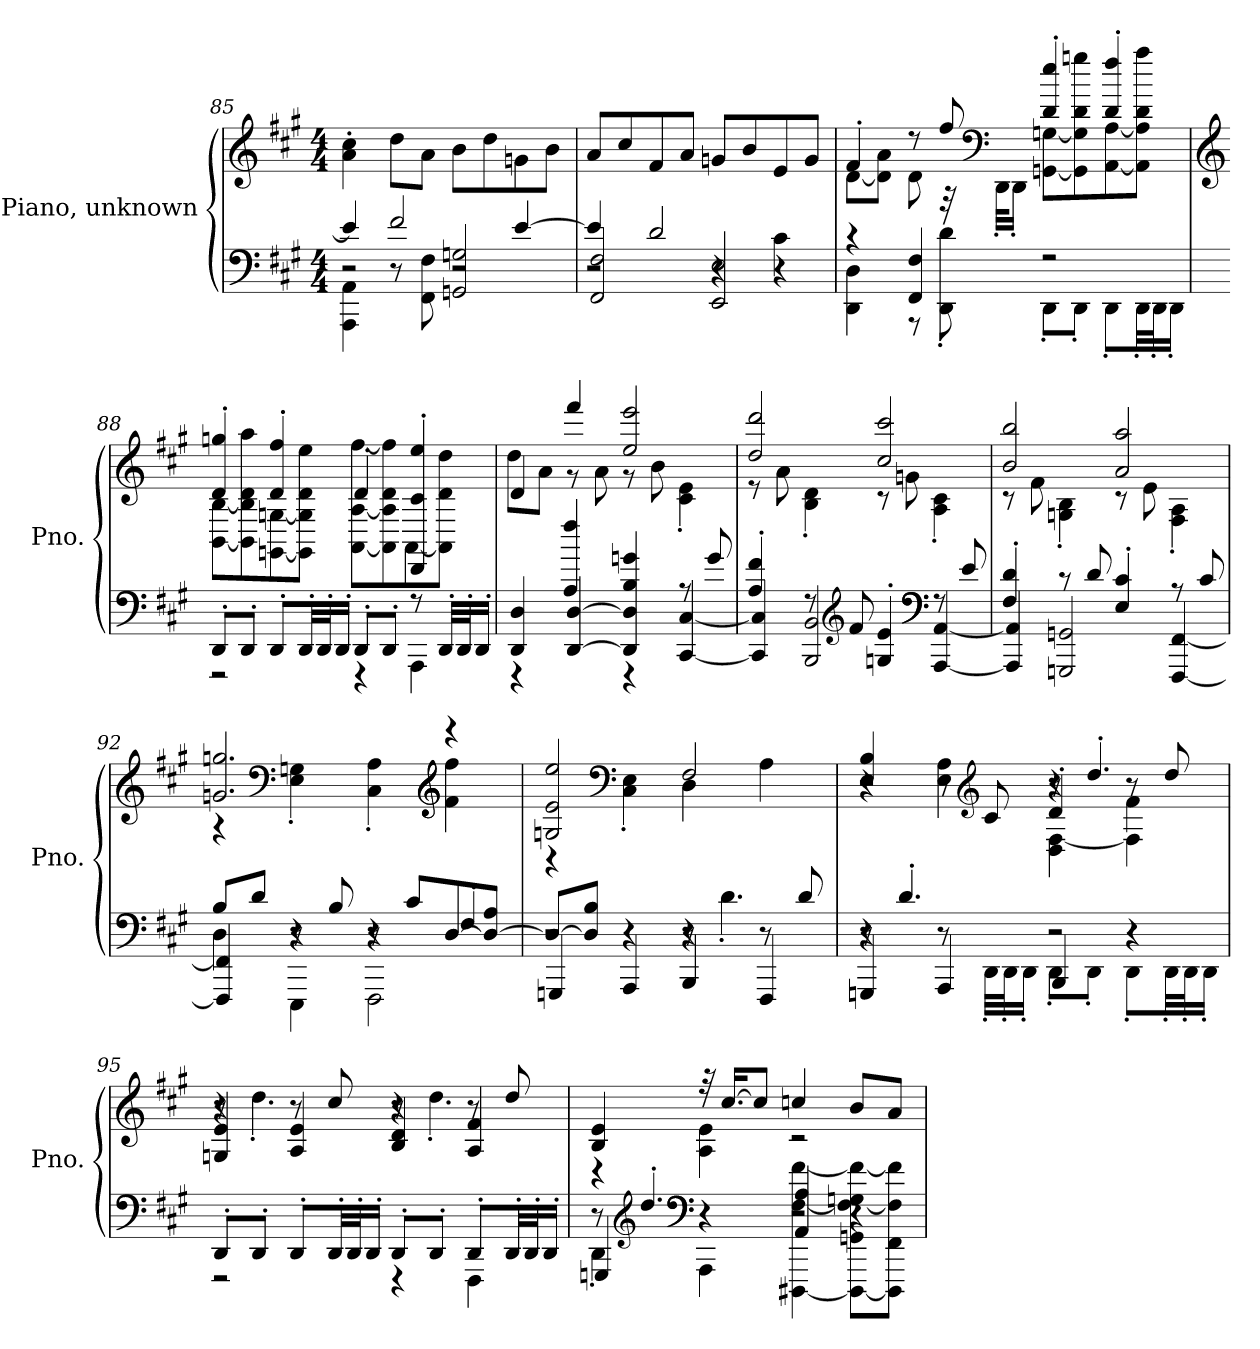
**kern	**kern
*part1	*part1
*staff2	*staff1
*I"Piano, unknown	*
*I'Pno.	*
*clefF4	*clefG2
*k[f#c#g#]	*k[f#c#g#]
*M4/4	*M4/4
=85	=85
*^	*
*	*^	*
4e/]	4AAA\ 4AA\	2r	4a\' 4cc#\'
2f#/	8r	.	8dd\L
.	8FF#\ 8F#\	.	8a\J
.	2r	2GGn/ 2Gn/	8b\L
.	.	.	8dd\
[4e/	.	.	8gn\
.	.	.	8b\J
=86	=86	=86	=86
4e/]	2r	2FF#/ 2F#/	8a/L
.	.	.	8cc#/
2d/	.	.	8f#/
.	.	.	8a/J
.	4r	2EE/ 2E/	8gn/L
.	.	.	8b/
4r	4c#\	.	8e/
.	.	.	8g/J
*	*v	*v	*
!!LO:LB:g=z
=87	=87	=87
*	*	*^
4r	4DD\ 4D\	4f#'/	[8d\L
.	.	.	8d\] 8a\J
4FF#/ 4F#/	8r	8r	8d\
.	8DD\' 8d\'	8ff#/	32r
*	*	*clefF4	*
.	.	.	32DD'\KLL
.	.	.	16DD'\JJ
2r	8DD'\L	4d/' 4ee/'	[8GGn\ [8Gn\L
.	8DD'\J	.	8GG\] 8G\] 8d\ 8ggn\
.	8DD'\L	4d/' 4ff#/'	[8AA\ [8A\
.	32DD'\LL	.	8AA\] 8A\] 8d\ 8aa\J
.	32DD'\J	.	.
.	16DD'\JJ	.	.
=88	=88	=88	=88
*	*	*clefG2	*
8DD'/L	2r	4d/' 4ggn/'	[8BB\ [8B\L
8DD'/J	.	.	8BB\] 8B\] 8d\ 8aa\
8DD'/L	.	4d/' 4ff#/'	[8GGn\ [8Gn\
32DD'/LL	.	.	8GG\] 8G\] 8d\ 8ee\J
32DD'/J	.	.	.
16DD'/JJ	.	.	.
8DD'/L	4r	4d'/	[8AA\ [8A\ [8ff#\L
8DD'/J	.	.	8AA\] 8A\] 8d\ 8ff#\]
8r	4AAA\	4DD/' 4c#/' 4ee/'	[8AA\
32DD'/LLL	.	.	8AA\] 8d\ 8dd\J
32DD'/J	.	.	.
16DD'/JJ	.	.	.
!!LO:LB:g=z	!!
=89	=89	=89	=89
4DD/ 4D/	4r	4d/	8dd\L
.	.	.	8a\J
[4DD/ [4D/	4A/ 4ff#/	4fff#/	8r
.	.	.	8a\
4DD/] 4D/] 4B/ 4gn/	4r	2ee/ 2eee/	8r
.	.	.	8b\
8r	[4CC#/ [4C#/	.	4c#\' 4e\'
8g/	.	.	.
=90	=90	=90	=90
4A/' 4f#/'	4CC#/] 4C#/]	2dd/ 2ddd/	8r
.	.	.	8a\
8r	2BBB/ 2BB/	.	4B\' 4d\'
*clefG2	*	*	*
8f#/	.	.	.
4Gn/' 4e/'	.	2cc#/ 2ccc#/	8r
.	.	.	8gn\
*clefF4	*	*	*
8r	[4AAA/ [4AA/	.	4A\' 4c#\'
8e/	.	.	.
=91	=91	=91	=91
4F#/' 4d/'	4AAA/] 4AA/]	2b/ 2bb/	8r
.	.	.	8f#\
8r	2GGGn/ 2GGn/	.	4Gn\' 4B\'
8d/	.	.	.
4E/' 4c#/'	.	2a/ 2aa/	8r
.	.	.	8e\
8r	[4FFF#/ [4FF#/	.	4F#\' 4A\'
8c#/	.	.	.
!!LO:LB:g=z	!!
=92	=92	=92	=92
*	*^	*	*
8B/L	4D\	4FFF#/] 4FF#/]	2.gn/ 2.ggn/	4r
8d/J	.	.	.	.
*	*	*	*clefF4	*
8r	4EEE\	4r	.	4E\' 4Gn\'
8B/	.	.	.	.
8r	2FFF#\	4r	.	4C#\' 4A\'
8c#/L	.	.	.	.
*	*	*	*clefG2	*
[8D/	.	4F#'/	4r	4f#\ 4ff#\
8D/_ 8A/J	.	.	.	.
=93	=93	=93	=93	=93
8D/L_	2r	4GGGn/	2Gn/ 2e/ 2ee/	4r
8D/] 8B/J	.	.	.	.
*	*	*	*clefF4	*
4AAA/	.	4r	.	4C#\' 4E\'
4r	8r	4BBB/	2F#/	4D\
.	4.d'\	.	.	.
8r	.	4FFF#/	.	4A\
8d/	.	.	.	.
=94	=94	=94	=94	=94
*	*	*	*^	*^
8r	4r	4GGGn/	2r	2r	4E/ 4B/	4r
4.d'/	.	.	.	.	.	.
.	8r	4AAA/	.	.	8r	4E\ 4A\
*	*	*	*clefG2	*	*	*
.	32DD'\LLL	.	.	.	8c#/	.
.	32DD'\J	.	.	.	.	.
.	16DD'\JJ	.	.	.	.	.
2r	8DD'\L	4BBB/	8r	4r	4d'/	4D\ [4F#\
.	8DD'\J	.	4.dd'/	.	.	.
.	8DD'\L	4r	.	4f#\	8r	4F#\]
.	32DD'\LL	.	.	.	8dd/	.
.	32DD'\J	.	.	.	.	.
.	16DD'\JJ	.	.	.	.	.
*	*v	*v	*	*	*	*
*	*	*	*	*v	*v
!!LO:LB:g=z
=95	=95	=95	=95	=95
8DD'/L	2r	4r	8r	4Gn/ 4e/
8DD'/J	.	.	4.dd'\	.
8DD'/L	.	8r	.	4A/ 4e/
32DD'/LL	.	8cc#/	.	.
32DD'/J	.	.	.	.
16DD'/JJ	.	.	.	.
8DD'/L	4r	4r	8r	4B/ 4d/
8DD'/J	.	.	4.dd'\	.
8DD'/L	4FFF#\	8r	.	4A/ 4f#/
32DD'/LL	.	8dd/	.	.
32DD'/J	.	.	.	.
16DD'/JJ	.	.	.	.
*	*	*	*v	*v
=96	=96	=96	=96
*	*^	*	*
8r	4DD'\	4GGGn/	4B/ 4e/	4r
*clefG2	*	*	*	*
4.dd'/	.	.	.	.
*clefF4	*	*	*	*
.	4AAA\	4r	32r	4A\ 4e\
.	.	.	[16.cc#/KL	.
.	.	.	8cc#/J]	.
2r	[4DDD#X\ [4F#\ [4f#\	4AA/ 4A/	4ccn/	2r
.	8DDD#\_ 8GGn\ 8F#\_ 8Gn\ 8f#\_L	4r	8b/L	.
.	8DDD#\] 8FF#\ 8F#\] 8f#\]J	.	8a/J	.
*v	*v	*v	*	*
*	*v	*v
=	=
*-	*-
